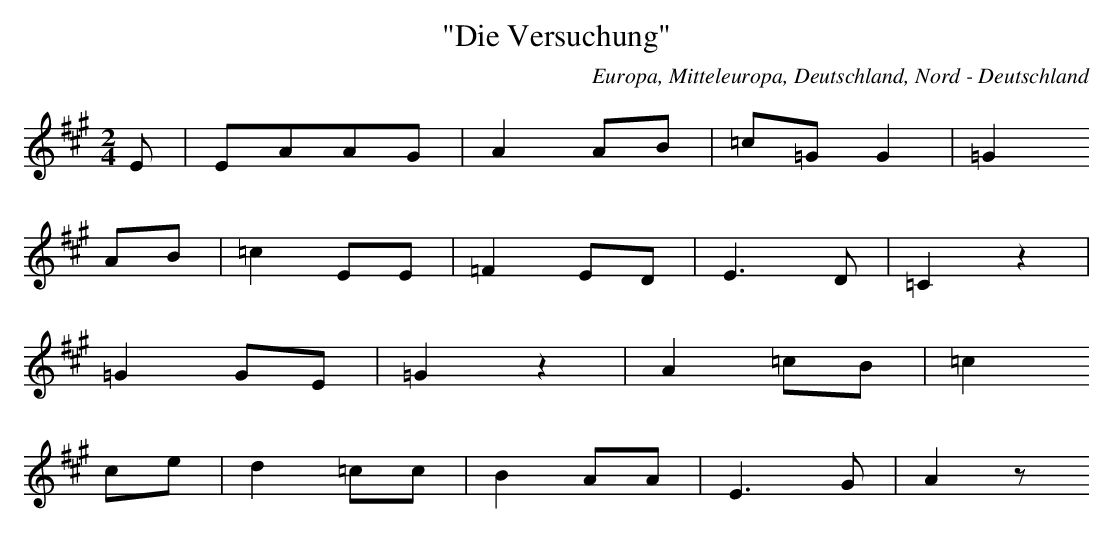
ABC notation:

X:1
T: "Die Versuchung"
O: Europa, Mitteleuropa, Deutschland, Nord - Deutschland
M: 2/4
L: 1/8
K: A
E | EAAG | A2AB | =c=GG2 | =G2
AB | =c2EE | =F2ED | E3D | =C2z2 |
=G2GE | =G2z2 | A2=cB | =c2
ce | d2=cc | B2AA | E3G | A2z
